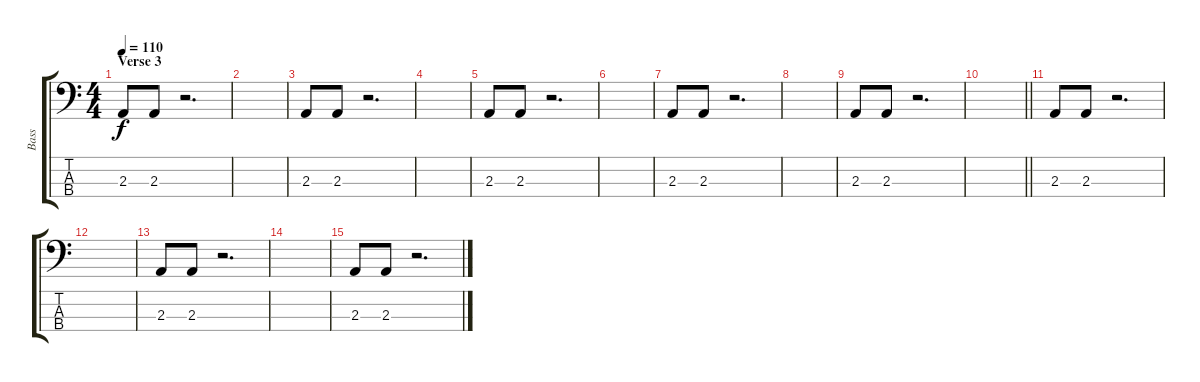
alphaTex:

\track ("Bass" "Bass") {instrument electricbassfinger}
\staff {score tabs}
\tuning (F2 C2 G1 D1) {hide}
\ts (4 4)
\section ("" "Verse 3")
\tempo 110
\clef f4
\ks c
2.3.8{dy f} 2.3.8 r.2{d} |
|
2.3.8 2.3.8 r.2{d} |
|
2.3.8 2.3.8 r.2{d} |
|
2.3.8 2.3.8 r.2{d} |
|
2.3.8 2.3.8 r.2{d} |
\barLineRight lightlight
|
2.3.8 2.3.8 r.2{d} |
|
2.3.8 2.3.8 r.2{d} |
|
2.3.8 2.3.8 r.2{d}
